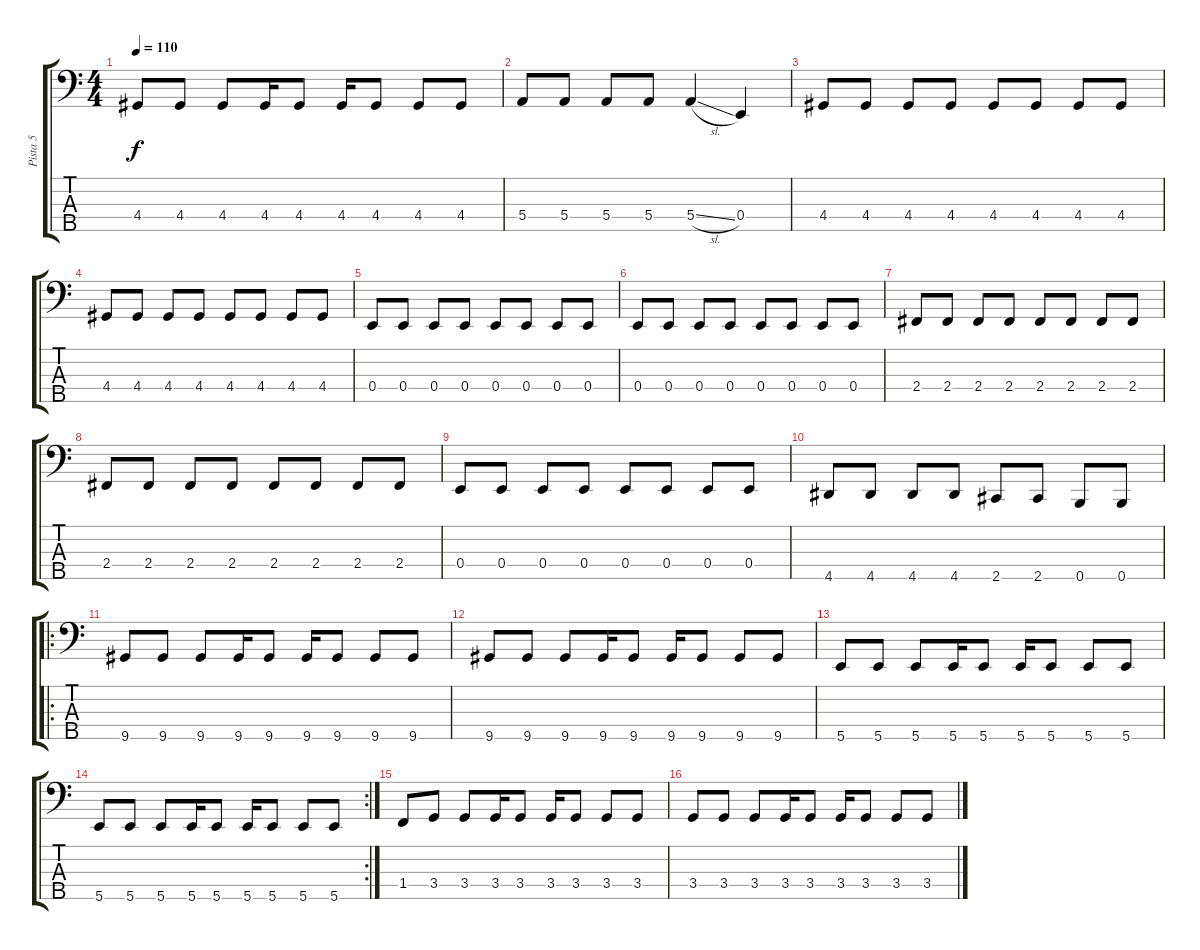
\track ("Pista 5" "Pista 5") {instrument electricbassfinger}
\staff {score tabs}
\tuning (G2 D2 A1 E1 B0) {hide}
\ts (4 4)
\tempo 110
\clef f4
\ks c
4.4.8{dy f} 4.4.8 4.4.8 4.4.16 4.4.8 4.4.16 4.4.8 4.4.8 4.4.8 |
5.4.8 5.4.8 5.4.8 5.4.8 5.4{sl}.4 0.4.4 |
4.4.8 4.4.8 4.4.8 4.4.8 4.4.8 4.4.8 4.4.8 4.4.8 |
4.4.8 4.4.8 4.4.8 4.4.8 4.4.8 4.4.8 4.4.8 4.4.8 |
0.4.8 0.4.8 0.4.8 0.4.8 0.4.8 0.4.8 0.4.8 0.4.8 |
0.4.8 0.4.8 0.4.8 0.4.8 0.4.8 0.4.8 0.4.8 0.4.8 |
2.4.8 2.4.8 2.4.8 2.4.8 2.4.8 2.4.8 2.4.8 2.4.8 |
2.4.8 2.4.8 2.4.8 2.4.8 2.4.8 2.4.8 2.4.8 2.4.8 |
0.4.8 0.4.8 0.4.8 0.4.8 0.4.8 0.4.8 0.4.8 0.4.8 |
4.5.8 4.5.8 4.5.8 4.5.8 2.5.8 2.5.8 0.5.8 0.5.8 |
\ro
9.5.8 9.5.8 9.5.8 9.5.16 9.5.8 9.5.16 9.5.8 9.5.8 9.5.8 |
9.5.8 9.5.8 9.5.8 9.5.16 9.5.8 9.5.16 9.5.8 9.5.8 9.5.8 |
5.5.8 5.5.8 5.5.8 5.5.16 5.5.8 5.5.16 5.5.8 5.5.8 5.5.8 |
\rc 2
5.5.8 5.5.8 5.5.8 5.5.16 5.5.8 5.5.16 5.5.8 5.5.8 5.5.8 |
1.4.8 3.4.8 3.4.8 3.4.16 3.4.8 3.4.16 3.4.8 3.4.8 3.4.8 |
3.4.8 3.4.8 3.4.8 3.4.16 3.4.8 3.4.16 3.4.8 3.4.8 3.4.8
